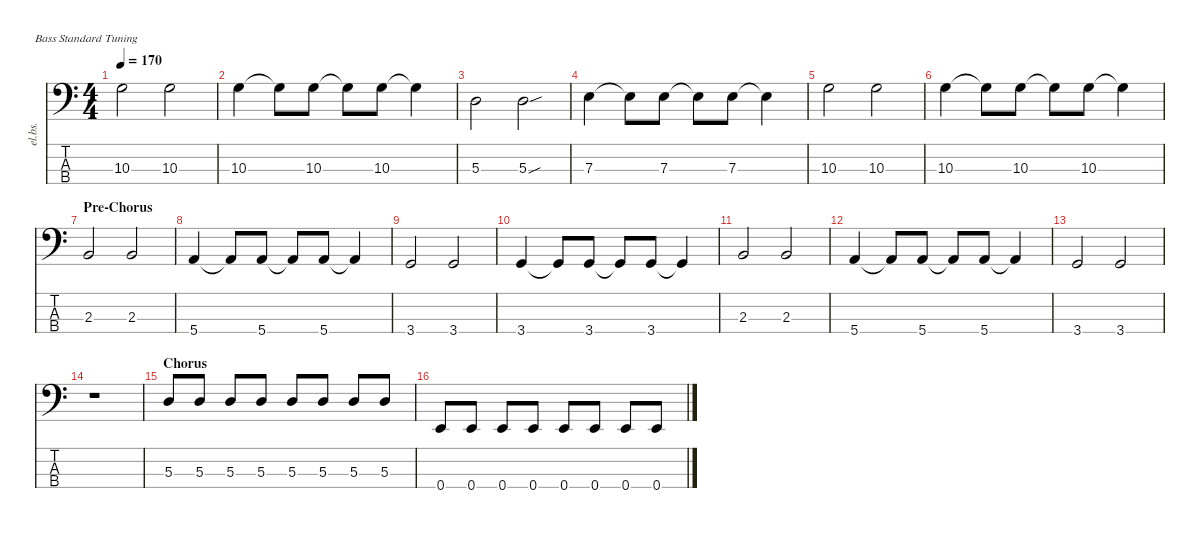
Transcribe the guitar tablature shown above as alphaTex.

\defaultSystemsLayout 4
\hideDynamics
\bracketExtendMode nobrackets
\track ("Electric Bass" "el.bs.") {defaultSystemsLayout 4 instrument electricbassfinger}
\staff {score tabs}
\tuning (G2 D2 A1 E1)
\ts (4 4)
\tempo 170
\clef f4
\ks c
10.3.2{dy mf beam Down} 10.3.2{beam Down} |
10.3.4{beam Down} 10.3{t}.8{beam Down} 10.3.8{beam Down} 10.3{t}.8{beam Down} 10.3.8{beam Down} 10.3{t}.4{beam Down} |
5.3.2{beam Down} 5.3{sou}.2{beam Down} |
7.3.4{beam Down} 7.3{t}.8{beam Down} 7.3.8{beam Down} 7.3{t}.8{beam Down} 7.3.8{beam Down} 7.3{t}.4{beam Down} |
10.3.2{beam Down} 10.3.2{beam Down} |
10.3.4{beam Down} 10.3{t}.8{beam Down} 10.3.8{beam Down} 10.3{t}.8{beam Down} 10.3.8{beam Down} 10.3{t}.4{beam Down} |
\section ("" "Pre-Chorus")
2.3.2{beam Up} 2.3.2{beam Up} |
5.4.4{beam Up} 5.4{t}.8{beam Up} 5.4.8{beam Up} 5.4{t}.8{beam Up} 5.4.8{beam Up} 5.4{t}.4{beam Up} |
3.4.2{beam Up} 3.4.2{beam Up} |
3.4.4{beam Up} 3.4{t}.8{beam Up} 3.4.8{beam Up} 3.4{t}.8{beam Up} 3.4.8{beam Up} 3.4{t}.4{beam Up} |
2.3.2{beam Up} 2.3.2{beam Up} |
5.4.4{beam Up} 5.4{t}.8{beam Up} 5.4.8{beam Up} 5.4{t}.8{beam Up} 5.4.8{beam Up} 5.4{t}.4{beam Up} |
3.4.2{beam Up} 3.4.2{beam Up} |
r.1{beam Down} |
\section ("" "Chorus")
5.3.8{beam Up} 5.3.8{beam Up} 5.3.8{beam Up} 5.3.8{beam Up} 5.3.8{beam Up} 5.3.8{beam Up} 5.3.8{beam Up} 5.3.8{beam Up} |
0.4.8{beam Up} 0.4.8{beam Up} 0.4.8{beam Up} 0.4.8{beam Up} 0.4.8{beam Up} 0.4.8{beam Up} 0.4.8{beam Up} 0.4.8{beam Up}
